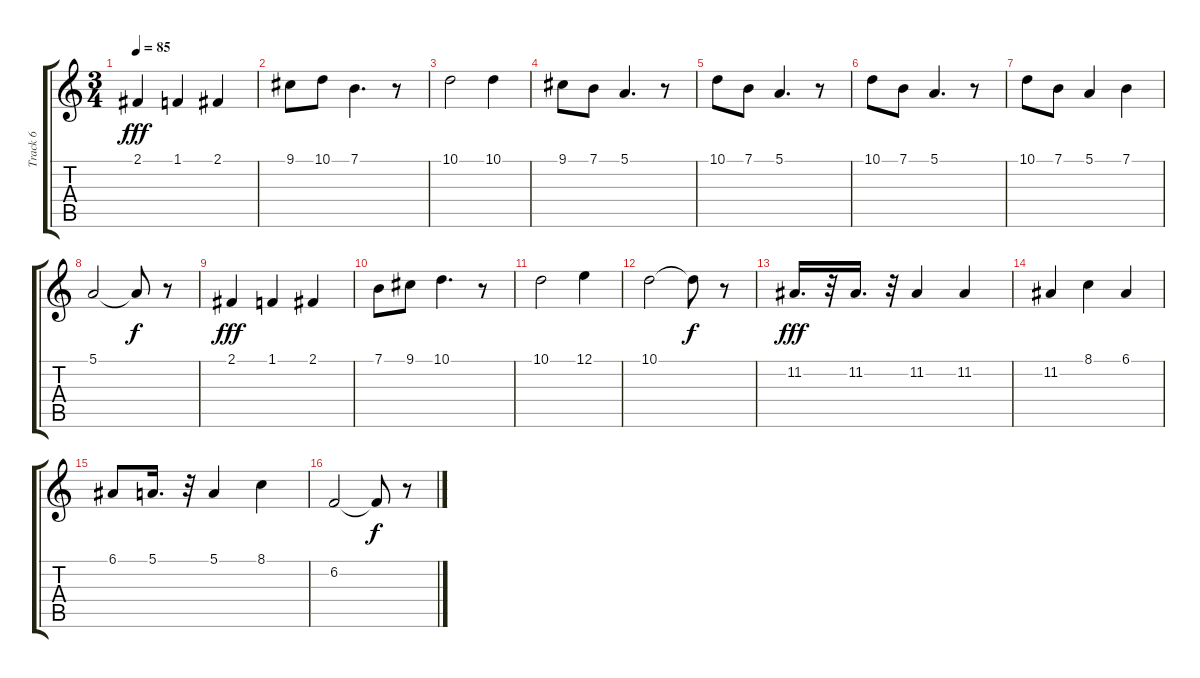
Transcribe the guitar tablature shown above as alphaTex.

\track ("Track 6" "Track 6") {instrument synthvoice}
\staff {score tabs}
\tuning (E4 B3 G3 D3 A2 E2) {hide}
\ts (3 4)
\tempo 85
\clef g2
\ks c
2.1.4{dy fff} 1.1.4 2.1.4 |
9.1.8 10.1.8 7.1.4{d} r.8 |
10.1.2 10.1.4 |
9.1.8 7.1.8 5.1.4{d} r.8 |
10.1.8 7.1.8 5.1.4{d} r.8 |
10.1.8 7.1.8 5.1.4{d} r.8 |
10.1.8 7.1.8 5.1.4 7.1.4 |
5.1.2 5.1{t}.8{dy f} r.8 |
2.1.4{dy fff} 1.1.4 2.1.4 |
7.1.8 9.1.8 10.1.4{d} r.8 |
10.1.2 12.1.4 |
10.1.2 10.1{t}.8{dy f} r.8 |
11.2.16{d dy fff} r.32 11.2.16{d} r.32 11.2.4 11.2.4 |
11.2.4 8.1.4 6.1.4 |
6.1.8 5.1.16{d} r.32 5.1.4 8.1.4 |
6.2.2 6.2{t}.8{dy f} r.8
